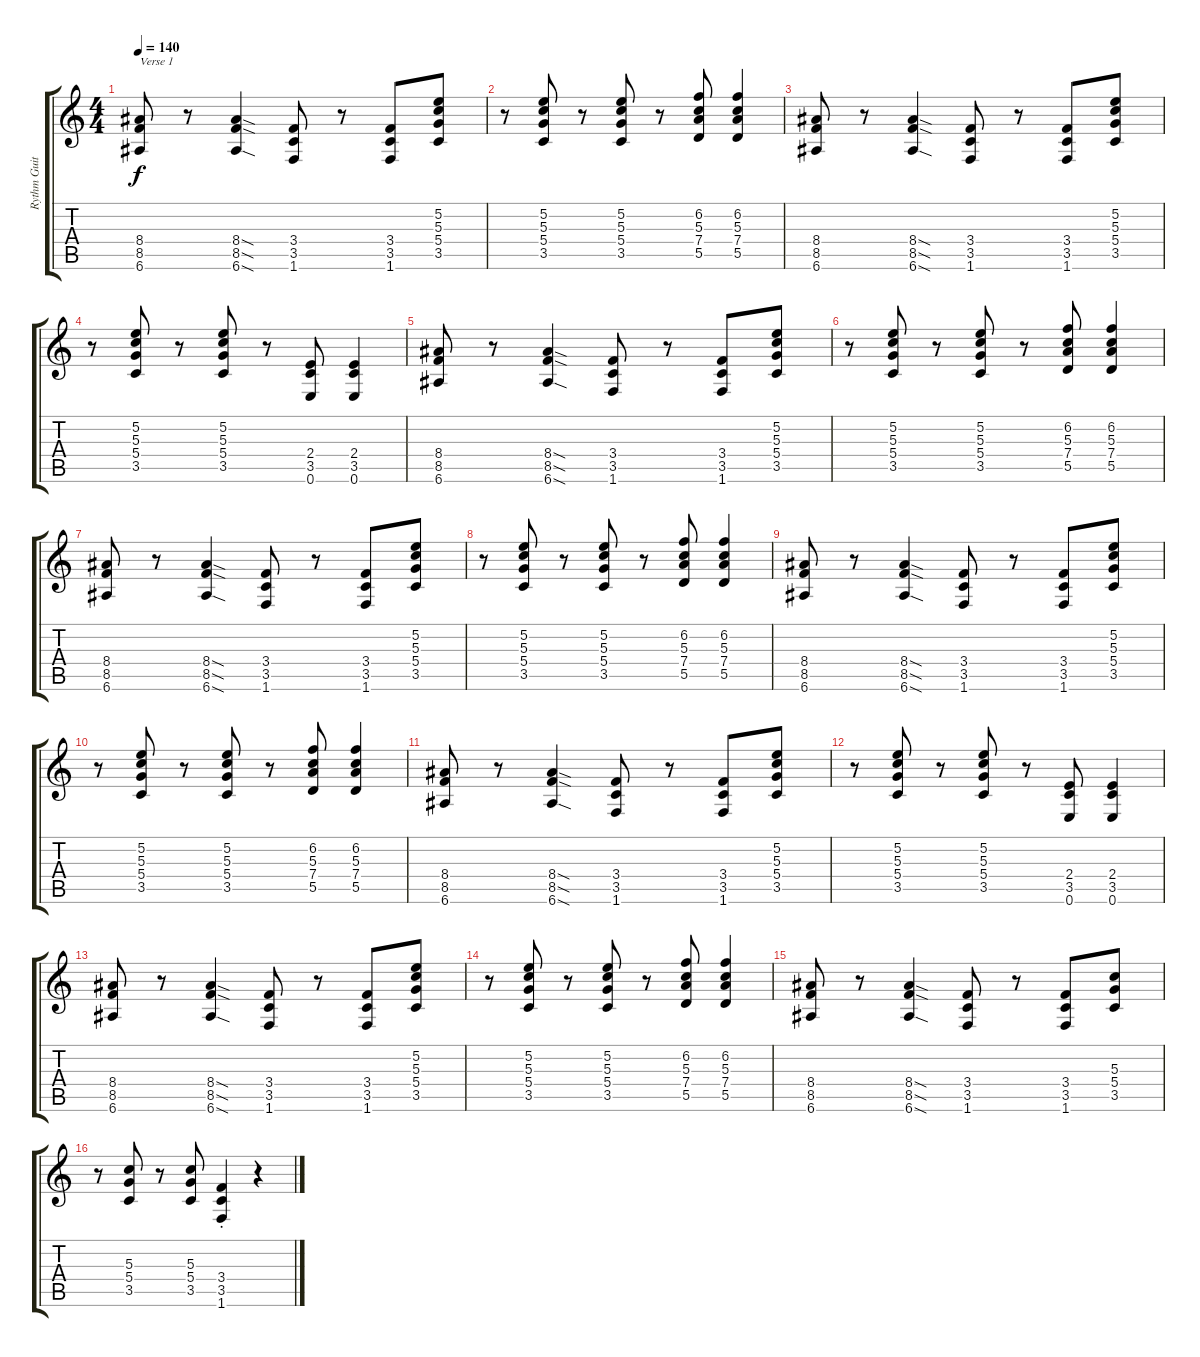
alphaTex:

\track ("Rythm Guitar" "Rythm Guit") {instrument overdrivenguitar}
\staff {score tabs}
\tuning (E4 B3 G3 D3 A2 E2) {hide}
\ts (4 4)
\tempo 140
\clef g2
\ks c
(8.4 8.5 6.6).8{txt "Verse 1" dy f} r.8 (8.4{sod} 8.5{sod} 6.6{sod}).4 (3.4 3.5 1.6).8 r.8 (3.4 3.5 1.6).8 (5.2 5.3 5.4 3.5).8 |
r.8 (5.2 5.3 5.4 3.5).8 r.8 (5.2 5.3 5.4 3.5).8 r.8 (6.2 5.3 7.4 5.5).8 (6.2 5.3 7.4 5.5).4 |
(8.4 8.5 6.6).8 r.8 (8.4{sod} 8.5{sod} 6.6{sod}).4 (3.4 3.5 1.6).8 r.8 (3.4 3.5 1.6).8 (5.2 5.3 5.4 3.5).8 |
r.8 (5.2 5.3 5.4 3.5).8 r.8 (5.2 5.3 5.4 3.5).8 r.8 (2.4 3.5 0.6).8 (2.4 3.5 0.6).4 |
(8.4 8.5 6.6).8 r.8 (8.4{sod} 8.5{sod} 6.6{sod}).4 (3.4 3.5 1.6).8 r.8 (3.4 3.5 1.6).8 (5.2 5.3 5.4 3.5).8 |
r.8 (5.2 5.3 5.4 3.5).8 r.8 (5.2 5.3 5.4 3.5).8 r.8 (6.2 5.3 7.4 5.5).8 (6.2 5.3 7.4 5.5).4 |
(8.4 8.5 6.6).8 r.8 (8.4{sod} 8.5{sod} 6.6{sod}).4 (3.4 3.5 1.6).8 r.8 (3.4 3.5 1.6).8 (5.2 5.3 5.4 3.5).8 |
r.8 (5.2 5.3 5.4 3.5).8 r.8 (5.2 5.3 5.4 3.5).8 r.8 (6.2 5.3 7.4 5.5).8 (6.2 5.3 7.4 5.5).4 |
(8.4 8.5 6.6).8 r.8 (8.4{sod} 8.5{sod} 6.6{sod}).4 (3.4 3.5 1.6).8 r.8 (3.4 3.5 1.6).8 (5.2 5.3 5.4 3.5).8 |
r.8 (5.2 5.3 5.4 3.5).8 r.8 (5.2 5.3 5.4 3.5).8 r.8 (6.2 5.3 7.4 5.5).8 (6.2 5.3 7.4 5.5).4 |
(8.4 8.5 6.6).8 r.8 (8.4{sod} 8.5{sod} 6.6{sod}).4 (3.4 3.5 1.6).8 r.8 (3.4 3.5 1.6).8 (5.2 5.3 5.4 3.5).8 |
r.8 (5.2 5.3 5.4 3.5).8 r.8 (5.2 5.3 5.4 3.5).8 r.8 (2.4 3.5 0.6).8 (2.4 3.5 0.6).4 |
(8.4 8.5 6.6).8 r.8 (8.4{sod} 8.5{sod} 6.6{sod}).4 (3.4 3.5 1.6).8 r.8 (3.4 3.5 1.6).8 (5.2 5.3 5.4 3.5).8 |
r.8 (5.2 5.3 5.4 3.5).8 r.8 (5.2 5.3 5.4 3.5).8 r.8 (6.2 5.3 7.4 5.5).8 (6.2 5.3 7.4 5.5).4 |
(8.4 8.5 6.6).8 r.8 (8.4{sod} 8.5{sod} 6.6{sod}).4 (3.4 3.5 1.6).8 r.8 (3.4 3.5 1.6).8 (5.3 5.4 3.5).8 |
r.8 (5.3 5.4 3.5).8 r.8 (5.3 5.4 3.5).8 (3.4{st} 3.5{st} 1.6{st}).4 r.4
